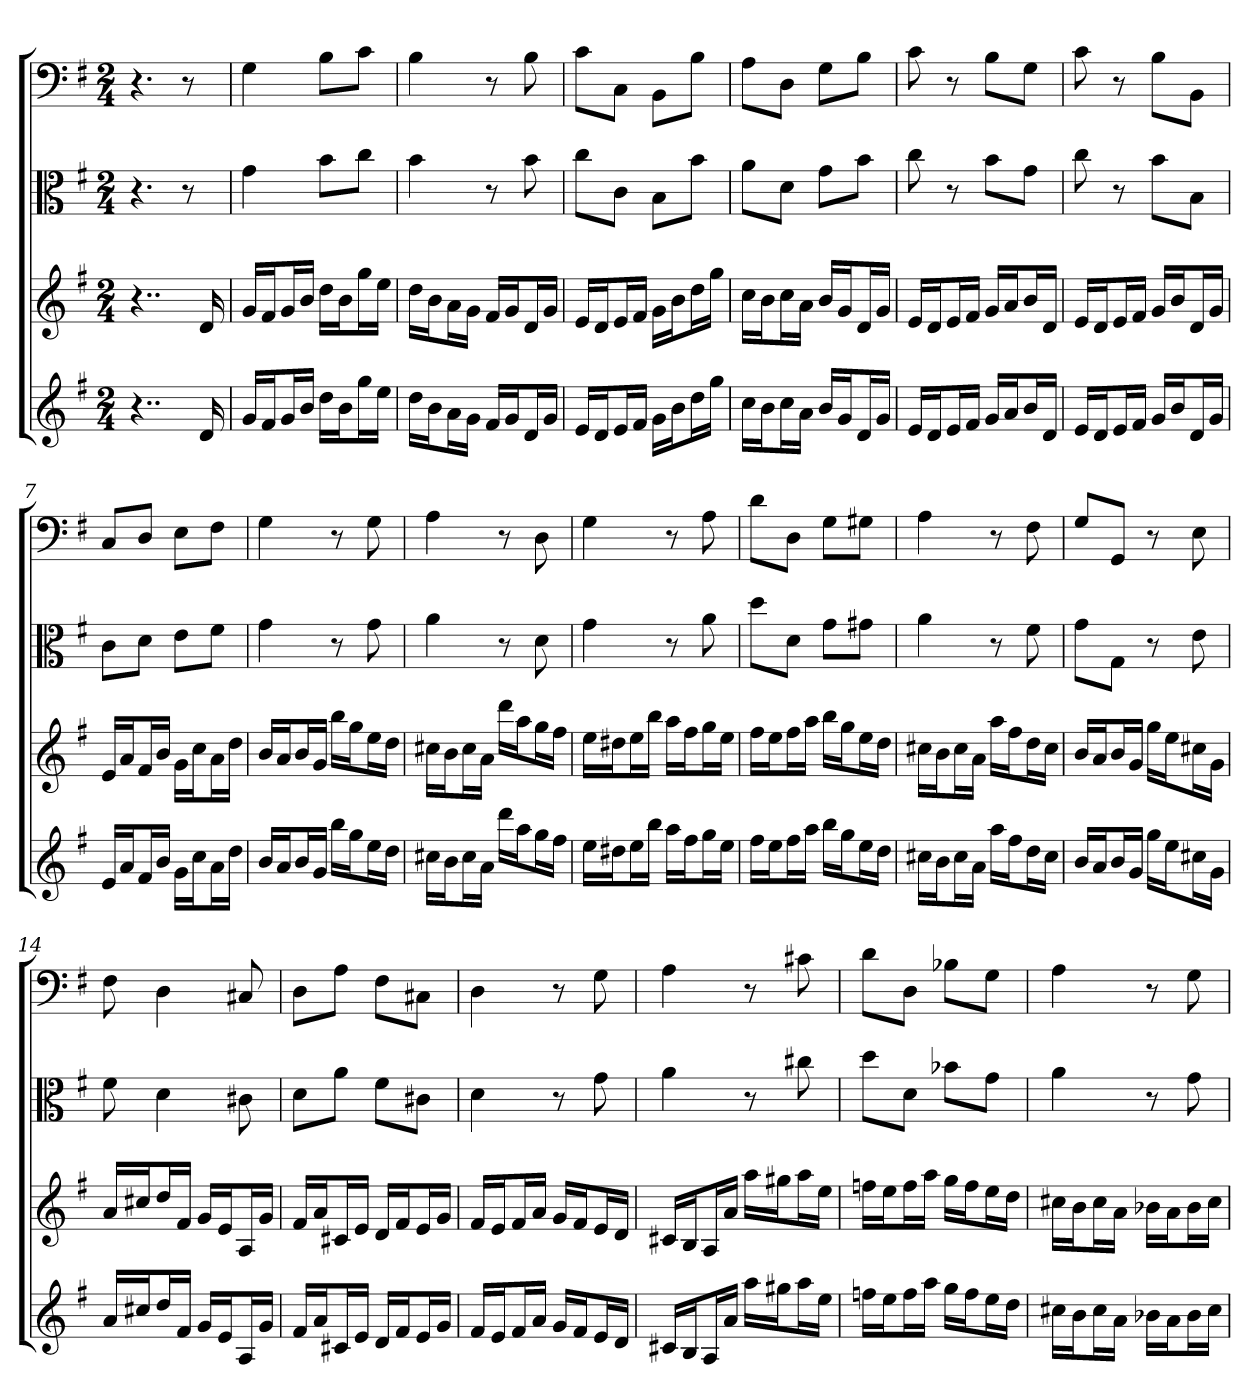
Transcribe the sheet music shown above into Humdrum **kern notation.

**kern	**kern	**kern	**kern
*part4	*part3	*part2	*part1
*staff4	*staff3	*staff2	*staff1
*	*	*clefC3	*clefF4
*k[f#]	*k[f#]	*k[f#]	*k[f#]
*G:	*G:	*G:	*G:
*M2/4	*M2/4	*M2/4	*M2/4
=	=	=	=
4..r	4..r	4.r	4.r
.	.	8r	8r
16d	16d	.	.
=1	=1	=1	=1
16gLL	16gLL	4g	4G
16f#J	16f#J	.	.
16gL	16gL	.	.
16bJJ	16bJJ	.	.
16ddLL	16ddLL	8b\L	8B\L
16bJ	16bJ	.	.
16ggL	16ggL	8cc\J	8c\J
16eeJJ	16eeJJ	.	.
=2	=2	=2	=2
16ddLL	16ddLL	4b	4B
16bJ	16bJ	.	.
16aL	16aL	.	.
16gJJ	16gJJ	.	.
16f#LL	16f#LL	8r	8r
16gJ	16gJ	.	.
16dL	16dL	8b	8B
16gJJ	16gJJ	.	.
=3	=3	=3	=3
16eLL	16eLL	8cc\L	8c\L
16dJ	16dJ	.	.
16eL	16eL	8c\J	8C\J
16f#JJ	16f#JJ	.	.
16gLL	16gLL	8B\L	8BB\L
16bJ	16bJ	.	.
16ddL	16ddL	8b\J	8B\J
16ggJJ	16ggJJ	.	.
=4	=4	=4	=4
16ccLL	16ccLL	8a\L	8A\L
16bJ	16bJ	.	.
16ccL	16ccL	8d\J	8D\J
16aJJ	16aJJ	.	.
16bLL	16bLL	8g\L	8G\L
16gJ	16gJ	.	.
16dL	16dL	8b\J	8B\J
16gJJ	16gJJ	.	.
=5	=5	=5	=5
16eLL	16eLL	8cc	8c
16dJ	16dJ	.	.
16eL	16eL	8r	8r
16f#JJ	16f#JJ	.	.
16gLL	16gLL	8b\L	8B\L
16aJ	16aJ	.	.
16bL	16bL	8g\J	8G\J
16dJJ	16dJJ	.	.
=6	=6	=6	=6
16eLL	16eLL	8cc	8c
16dJ	16dJ	.	.
16eL	16eL	8r	8r
16f#JJ	16f#JJ	.	.
16gLL	16gLL	8b\L	8B\L
16bJ	16bJ	.	.
16dL	16dL	8B\J	8BB\J
16gJJ	16gJJ	.	.
=7	=7	=7	=7
16eLL	16eLL	8c\L	8C/L
16aJ	16aJ	.	.
16f#L	16f#L	8d\J	8D/J
16bJJ	16bJJ	.	.
16gLL	16gLL	8e\L	8E\L
16ccJ	16ccJ	.	.
16aL	16aL	8f#\J	8F#\J
16ddJJ	16ddJJ	.	.
=8	=8	=8	=8
16bLL	16bLL	4g	4G
16aJ	16aJ	.	.
16bL	16bL	.	.
16gJJ	16gJJ	.	.
16bbLL	16bbLL	8r	8r
16ggJ	16ggJ	.	.
16eeL	16eeL	8g	8G
16ddJJ	16ddJJ	.	.
=9	=9	=9	=9
16cc#XLL	16cc#XLL	4a	4A
16bJ	16bJ	.	.
16cc#L	16cc#L	.	.
16aJJ	16aJJ	.	.
16dddLL	16dddLL	8r	8r
16aaJ	16aaJ	.	.
16ggL	16ggL	8d	8D
16ff#JJ	16ff#JJ	.	.
=10	=10	=10	=10
16eeLL	16eeLL	4g	4G
16dd#XJ	16dd#XJ	.	.
16eeL	16eeL	.	.
16bbJJ	16bbJJ	.	.
16aaLL	16aaLL	8r	8r
16ff#J	16ff#J	.	.
16ggL	16ggL	8a	8A
16eeJJ	16eeJJ	.	.
=11	=11	=11	=11
16ff#LL	16ff#LL	8dd\L	8d\L
16eeJ	16eeJ	.	.
16ff#L	16ff#L	8d\J	8D\J
16aaJJ	16aaJJ	.	.
16bbLL	16bbLL	8g\L	8G\L
16ggJ	16ggJ	.	.
16eeL	16eeL	8g#X\J	8G#X\J
16ddJJ	16ddJJ	.	.
=12	=12	=12	=12
16cc#XLL	16cc#XLL	4a	4A
16bJ	16bJ	.	.
16cc#L	16cc#L	.	.
16aJJ	16aJJ	.	.
16aaLL	16aaLL	8r	8r
16ff#J	16ff#J	.	.
16ddL	16ddL	8f#	8F#
16cc#JJ	16cc#JJ	.	.
=13	=13	=13	=13
16bLL	16bLL	8g\L	8G/L
16aJ	16aJ	.	.
16bL	16bL	8G\J	8GG/J
16gJJ	16gJJ	.	.
16ggLL	16ggLL	8r	8r
16eeJ	16eeJ	.	.
16cc#XL	16cc#XL	8e	8E
16gJJ	16gJJ	.	.
=14	=14	=14	=14
16aLL	16aLL	8f#	8F#
16cc#XJ	16cc#XJ	.	.
16ddL	16ddL	4d	4D
16f#JJ	16f#JJ	.	.
16gLL	16gLL	.	.
16eJ	16eJ	.	.
16AL	16AL	8c#X	8C#X
16gJJ	16gJJ	.	.
=15	=15	=15	=15
16f#LL	16f#LL	8d\L	8D\L
16aJ	16aJ	.	.
16c#XL	16c#XL	8a\J	8A\J
16eJJ	16eJJ	.	.
16dLL	16dLL	8f#\L	8F#\L
16f#J	16f#J	.	.
16eL	16eL	8c#X\J	8C#X\J
16gJJ	16gJJ	.	.
=16	=16	=16	=16
16f#LL	16f#LL	4d	4D
16eJ	16eJ	.	.
16f#L	16f#L	.	.
16aJJ	16aJJ	.	.
16gLL	16gLL	8r	8r
16f#J	16f#J	.	.
16eL	16eL	8g	8G
16dJJ	16dJJ	.	.
=17	=17	=17	=17
16c#XLL	16c#XLL	4a	4A
16BJ	16BJ	.	.
16AL	16AL	.	.
16aJJ	16aJJ	.	.
16aaLL	16aaLL	8r	8r
16gg#XJ	16gg#XJ	.	.
16aaL	16aaL	8cc#X	8c#X
16eeJJ	16eeJJ	.	.
=18	=18	=18	=18
16ffnLL	16ffnLL	8dd\L	8d\L
16eeJ	16eeJ	.	.
16ffL	16ffL	8d\J	8D\J
16aaJJ	16aaJJ	.	.
16ggLL	16ggLL	8b-X\L	8B-X\L
16ffJ	16ffJ	.	.
16eeL	16eeL	8g\J	8G\J
16ddJJ	16ddJJ	.	.
=19	=19	=19	=19
16cc#XLL	16cc#XLL	4a	4A
16bJ	16bJ	.	.
16cc#L	16cc#L	.	.
16aJJ	16aJJ	.	.
16b-XLL	16b-XLL	8r	8r
16aJ	16aJ	.	.
16b-L	16b-L	8g	8G
16cc#JJ	16cc#JJ	.	.
=	=	=	=
*-	*-	*-	*-
